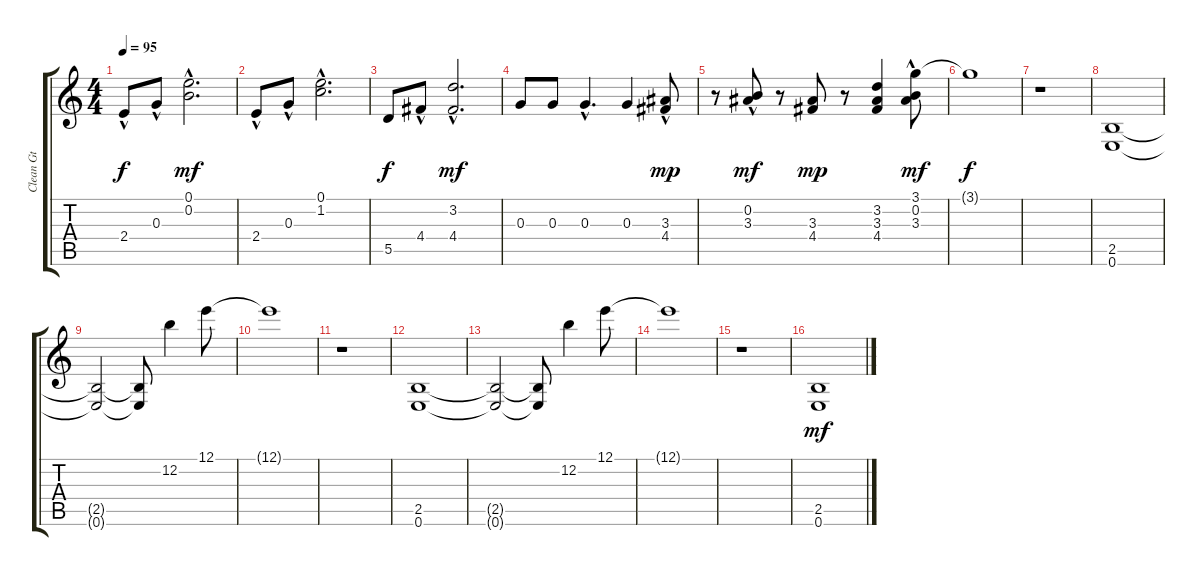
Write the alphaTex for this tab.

\track ("Clean Gt" "Clean Gt") {instrument electricguitarclean}
\staff {score tabs}
\tuning (E4 B3 G3 D3 A2 E2) {hide}
\ts (4 4)
\tempo 95
\clef g2
\ks c
2.4{hac}.8{dy f} 0.3{hac}.8 (0.1{hac} 0.2{hac}).2{d dy mf} |
2.4{hac}.8 0.3{hac}.8 (0.1{hac} 1.2).2{d} |
5.5.8{dy f} 4.4{hac}.8 (3.2{hac} 4.4{hac}).2{d dy mf} |
0.3.8 0.3.8 0.3{hac}.4{d} 0.3.4 (3.3 4.4{hac}).8{dy mp} |
r.8 (0.2{hac} 3.3).8{dy mf} r.8 (3.3 4.4).8{dy mp} r.8 (3.2 3.3 4.4).4 (3.1 0.2{hac} 3.3{hac}).8{dy mf} |
3.1{t}.1{dy f} |
r.1 |
(2.5 0.6).1 |
(2.5{t} 0.6{t}).2 (2.5{t} 0.6{t}).8 12.2.4 12.1.8 |
12.1{t}.1 |
r.1 |
(2.5 0.6).1 |
(2.5{t} 0.6{t}).2 (2.5{t} 0.6{t}).8 12.2.4 12.1.8 |
12.1{t}.1 |
r.1 |
(2.5 0.6).1{dy mf}
